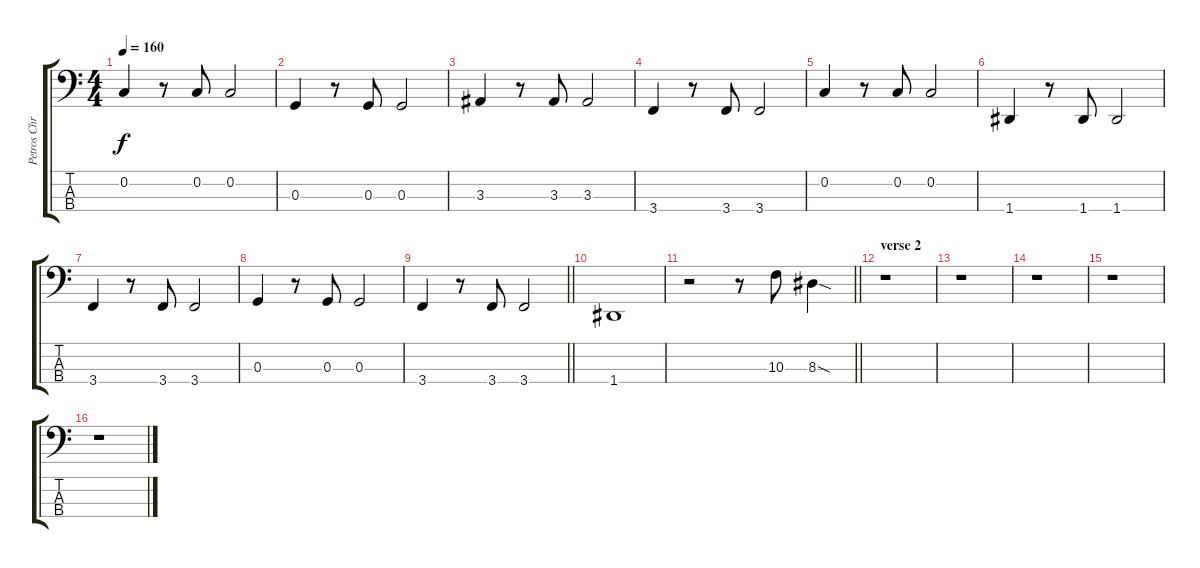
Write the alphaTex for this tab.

\track ("Petros Christo" "Petros Chr") {instrument electricbasspick}
\staff {score tabs}
\tuning (F2 C2 G1 D1) {hide}
\ts (4 4)
\tempo 160
\clef f4
\ks aminor
0.2.4{dy f} r.8 0.2.8 0.2.2 |
0.3.4 r.8 0.3.8 0.3.2 |
3.3.4 r.8 3.3.8 3.3.2 |
3.4.4 r.8 3.4.8 3.4.2 |
0.2.4 r.8 0.2.8 0.2.2 |
1.4.4 r.8 1.4.8 1.4.2 |
3.4.4 r.8 3.4.8 3.4.2 |
0.3.4 r.8 0.3.8 0.3.2 |
\barLineRight lightlight
3.4.4 r.8 3.4.8 3.4.2 |
1.4.1 |
\barLineRight lightlight
r.2 r.8 10.3.8 8.3{sod}.4 |
\section ("" "verse 2")
r.1 |
r.1 |
r.1 |
r.1 |
r.1
